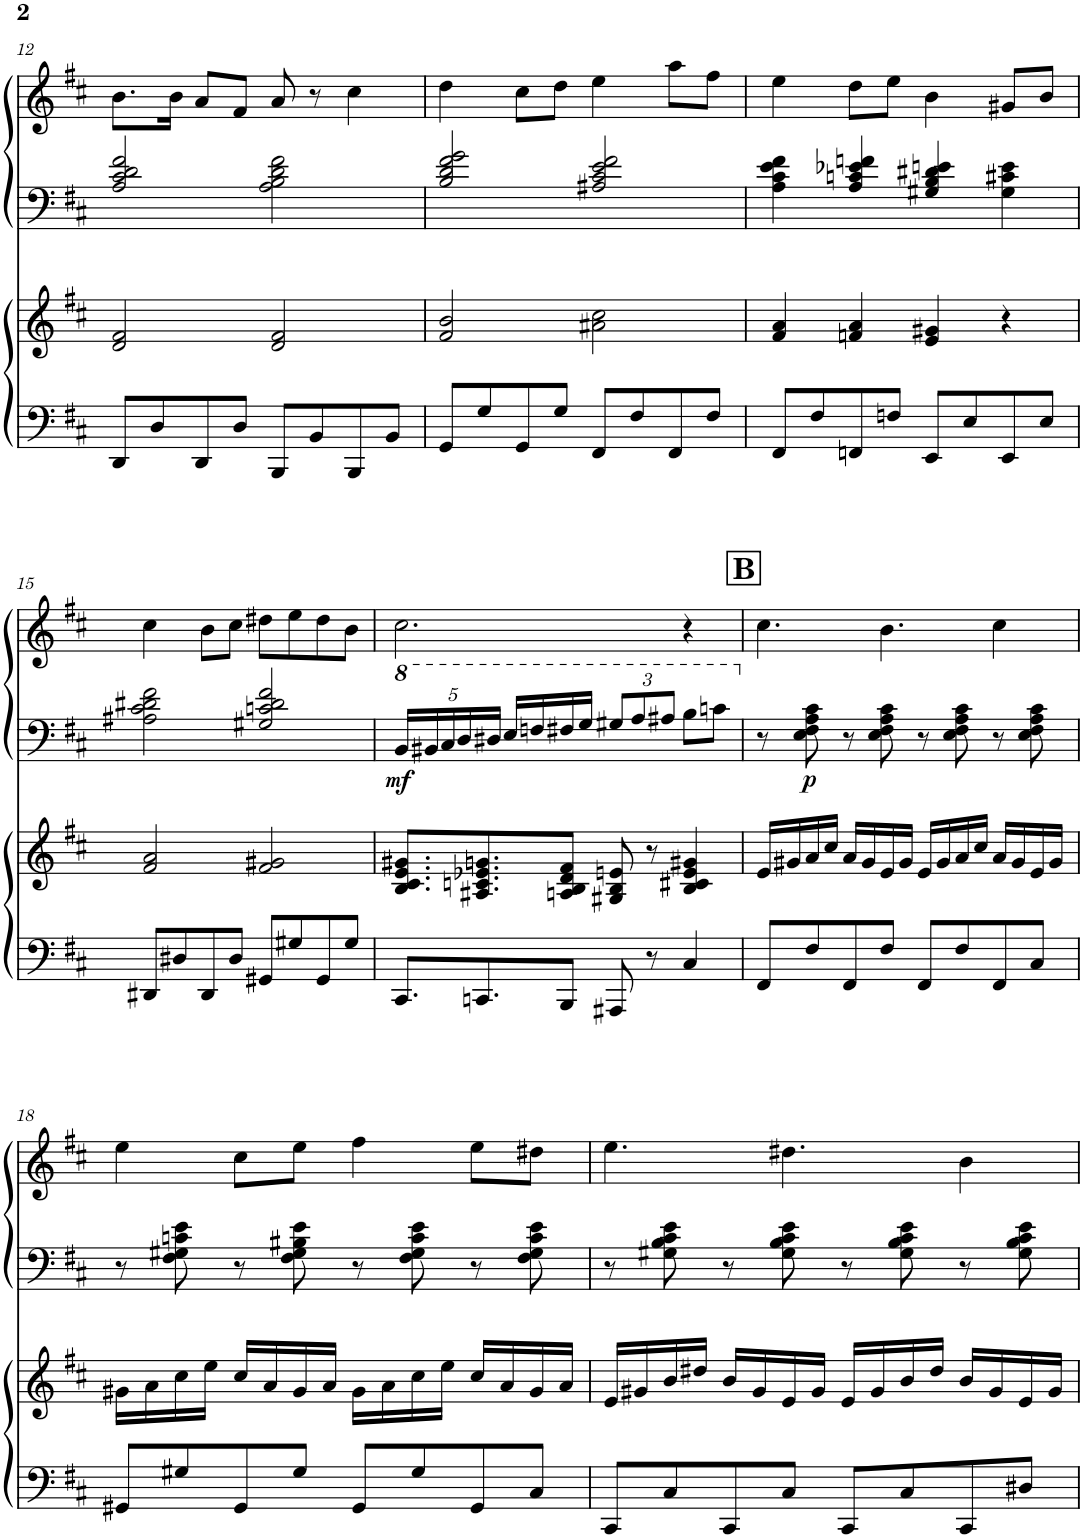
**kern	**kern	**kern	**dynam	**kern
*part4	*part3	*part2	*part2	*part1
*staff4	*staff3	*staff2	*staff2	*staff1
*I"ピアノ	*I"ピアノ	*I"ピアノ	*	*I"ピアノ
!!LO:PB:g=z
*clefF4	*clefG2	*clefF4	*	*clefG2
*k[f#c#]	*k[f#c#]	*k[f#c#]	*	*k[f#c#]
*M4/4	*M4/4	*M4/4	*	*M4/4
=12	=12	=12	=12	=12
8DD/L	2d/ 2f#/	2A/ 2c#/ 2d/ 2f#/	.	8.b\L
8D/	.	.	.	.
.	.	.	.	16b\Jk
8DD/	.	.	.	8a/L
8D/J	.	.	.	8f#/J
8BBB/L	2d/ 2f#/	2A\ 2B\ 2d\ 2f#\	.	8a/
8BB/	.	.	.	8r
8BBB/	.	.	.	4cc#\
8BB/J	.	.	.	.
=13	=13	=13	=13	=13
8GG/L	2f#/ 2b/	2B/ 2d/ 2f#/ 2g/	.	4dd\
8G/	.	.	.	.
8GG/	.	.	.	8cc#\L
8G/J	.	.	.	8dd\J
8FF#/L	2a#X\ 2cc#\	2A#X/ 2c#/ 2e/ 2f#/	.	4ee\
8F#/	.	.	.	.
8FF#/	.	.	.	8aa\L
8F#/J	.	.	.	8ff#\J
=14	=14	=14	=14	=14
8FF#/L	4f#/ 4a/	4A\ 4c#\ 4e\ 4f#\	.	4ee\
8F#/	.	.	.	.
8FFn/	4fn/ 4a/	4A/ 4cn/ 4e-X/ 4fn/	.	8dd\L
8Fn/J	.	.	.	8ee\J
8EE/L	4e/ 4g#X/	4G#X/ 4B/ 4d#X/ 4en/	.	4b\
8E/	.	.	.	.
8EE/	4r	4G#\ 4c#X\ 4e\	.	8g#X/L
8E/J	.	.	.	8b/J
!!LO:LB:g=z
=15	=15	=15	=15	=15
8DD#X/L	2f#/ 2a/	2A#X\ 2c#\ 2d#X\ 2f#\	.	4cc#\
8D#X/	.	.	.	.
8DD#/	.	.	.	8b\L
8D#/J	.	.	.	8cc#\J
8GG#X/L	2f#/ 2g#X/	2G#X/ 2cn/ 2d#/ 2f#/	.	8dd#X\L
8G#X/	.	.	.	8ee\
8GG#/	.	.	.	8dd#\
8G#/J	.	.	.	8b\J
=16	=16	=16	=16	=16
*	*	*8va	*	*
*	*	*Xbrackettup	*	*
!	!	!	!LO:DY:b	!
8.CC#/L	8.B/ 8.c#/ 8.e/ 8.g#X/L	20B/LL	mf	2.cc#\
.	.	20B#X/	.	.
.	.	20c#/	.	.
.	.	20d/	.	.
8.CCn/	8.A#X/ 8.cn/ 8.e-X/ 8.gn/	.	.	.
.	.	20d#X/JJ	.	.
.	.	16e/LL	.	.
.	.	16fn/	.	.
8BBB/J	8An/ 8B/ 8d/ 8f#/J	16f#X/	.	.
.	.	16g/JJ	.	.
8AAA#X/	8G#X/ 8B/ 8en/	12g#X/L	.	.
.	.	12a/	.	.
8r	8r	.	.	.
.	.	12a#X/J	.	.
4C#/	4B/ 4c#X/ 4e/ 4g#X/	8b\L	.	4r
.	.	8ccn\J	.	.
!!LO:REH:place=s1:a:B:cj:fs=14:t=B
=17	=17	=17	=17	=17
*	*	*X8va	*	*
8FF#/L	16e/LL	8r	.	4.cc#\
.	16g#X/	.	.	.
!	!	!	!LO:DY:b	!
8F#/	16a/	8E\ 8F#\ 8A\ 8c#\	p	.
.	16cc#/JJ	.	.	.
8FF#/	16a/LL	8r	.	.
.	16g#/	.	.	.
8F#/J	16e/	8E\ 8F#\ 8A\ 8c#\	.	4.b\
.	16g#/JJ	.	.	.
8FF#/L	16e/LL	8r	.	.
.	16g#/	.	.	.
8F#/	16a/	8E\ 8F#\ 8A\ 8c#\	.	.
.	16cc#/JJ	.	.	.
8FF#/	16a/LL	8r	.	4cc#\
.	16g#/	.	.	.
8C#/J	16e/	8E\ 8F#\ 8A\ 8c#\	.	.
.	16g#/JJ	.	.	.
!!LO:LB:g=z
=18	=18	=18	=18	=18
8GG#X/L	16g#X\LL	8r	.	4ee\
.	16a\	.	.	.
8G#X/	16cc#\	8F#\ 8G#X\ 8cn\ 8e\	.	.
.	16ee\JJ	.	.	.
8GG#/	16cc#/LL	8r	.	8cc#\L
.	16a/	.	.	.
8G#/J	16g#/	8F#\ 8G#\ 8B#X\ 8e\	.	8ee\J
.	16a/JJ	.	.	.
8GG#/L	16g#\LL	8r	.	4ff#\
.	16a\	.	.	.
8G#/	16cc#\	8F#\ 8G#\ 8c\ 8e\	.	.
.	16ee\JJ	.	.	.
8GG#/	16cc#/LL	8r	.	8ee\L
.	16a/	.	.	.
8C#/J	16g#/	8F#\ 8G#\ 8c\ 8e\	.	8dd#X\J
.	16a/JJ	.	.	.
=19	=19	=19	=19	=19
8CC#/L	16e/LL	8r	.	4.ee\
.	16g#X/	.	.	.
8C#/	16b/	8G#X\ 8B\ 8c#\ 8e\	.	.
.	16dd#X/JJ	.	.	.
8CC#/	16b/LL	8r	.	.
.	16g#/	.	.	.
8C#/J	16e/	8G#\ 8B\ 8c#\ 8e\	.	4.dd#X\
.	16g#/JJ	.	.	.
8CC#/L	16e/LL	8r	.	.
.	16g#/	.	.	.
8C#/	16b/	8G#\ 8B\ 8c#\ 8e\	.	.
.	16dd#/JJ	.	.	.
8CC#/	16b/LL	8r	.	4b\
.	16g#/	.	.	.
8D#X/J	16e/	8G#\ 8B\ 8c#\ 8e\	.	.
.	16g#/JJ	.	.	.
=	=	=	=	=
*-	*-	*-	*-	*-
